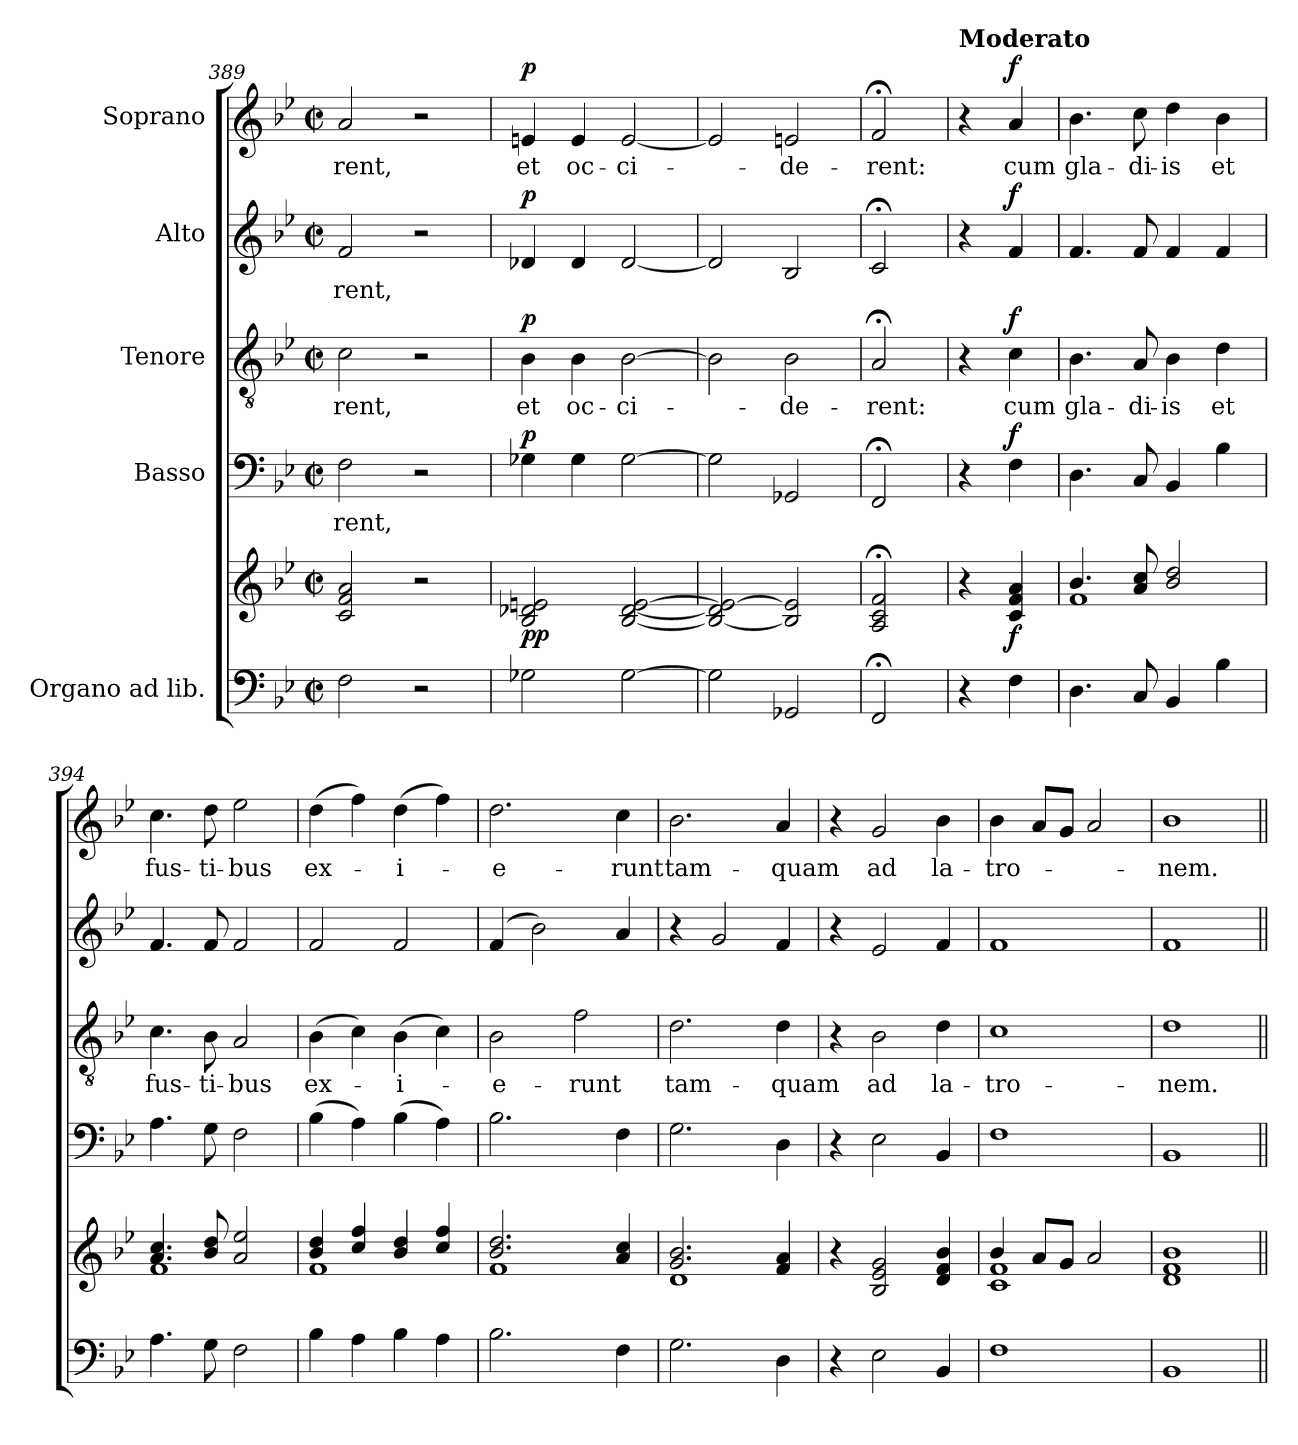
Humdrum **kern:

**kern	**kern	**dynam	**kern	**text	**dynam	**kern	**text	**dynam	**kern	**text	**dynam	**kern	**text	**dynam
*part5	*part5	*part5	*part4	*part4	*part4	*part3	*part3	*part3	*part2	*part2	*part2	*part1	*part1	*part1
*staff6	*staff5	*staff5/6	*staff4	*staff4	*staff4	*staff3	*staff3	*staff3	*staff2	*staff2	*staff2	*staff1	*staff1	*staff1
*I"Organo ad lib.	*	*	*I"Basso	*	*	*I"Tenore	*	*	*I"Alto	*	*	*I"Soprano	*	*
*clefF4	*clefG2	*	*clefF4	*	*	*clefGv2	*	*	*clefG2	*	*	*clefG2	*	*
*k[b-e-]	*k[b-e-]	*	*k[b-e-]	*	*	*k[b-e-]	*	*	*k[b-e-]	*	*	*k[b-e-]	*	*
*B-:	*B-:	*	*B-:	*	*	*B-:	*	*	*B-:	*	*	*B-:	*	*
*M2/2	*M2/2	*	*M2/2	*	*	*M2/2	*	*	*M2/2	*	*	*M2/2	*	*
*met(c|)	*met(c|)	*	*met(c|)	*	*	*met(c|)	*	*	*met(c|)	*	*	*met(c|)	*	*
=389	=389	=389	=389	=389	=389	=389	=389	=389	=389	=389	=389	=389	=389	=389
2F\	2c/ 2f/ 2a/	.	2F\	-rent,	.	2c\	-rent,	.	2f/	-rent,	.	2a/	-rent,	.
2r	2r	.	2r	.	.	2r	.	.	2r	.	.	2r	.	.
=390	=390	=390	=390	=390	=390	=390	=390	=390	=390	=390	=390	=390	=390	=390
!	!	!LO:DY:b	!	!	!LO:DY:a	!	!	!LO:DY:a	!	!	!LO:DY:a	!	!	!LO:DY:a
2G-X\	2B-/ 2d-X/ 2en/	pp	4G-X\	.	p	4B-\	et	p	4d-X/	.	p	4en/	et	p
.	.	.	4G-\	.	.	4B-\	oc-	.	4d-/	.	.	4e/	oc-	.
[2G-\	[2B-/ [2d-/ [2e/	.	[2G-\	.	.	[2B-\	-ci-	.	[2d-/	.	.	[2e/	-ci-	.
=391	=391	=391	=391	=391	=391	=391	=391	=391	=391	=391	=391	=391	=391	=391
2G-\]	2B-/_ 2d-/] 2e/_	.	2G-\]	.	.	2B-\]	.	.	2d-/]	.	.	2e/]	.	.
2GG-X/	2B-/] 2e/]	.	2GG-X/	.	.	2B-\	-de-	.	2B-/	.	.	2en/	-de-	.
=392	=392	=392	=392	=392	=392	=392	=392	=392	=392	=392	=392	=392	=392	=392
2FF;</	2A/;< 2c/;< 2f/;<	.	2FF;</	.	.	2A;</	-rent:	.	2c;</	.	.	2f;</	-rent:	.
!!LO:LB:g=z
=392X3	=392X3	=392X3	=392X3	=392X3	=392X3	=392X3	=392X3	=392X3	=392X3	=392X3	=392X3	=392X3	=392X3	=392X3
!	!	!	!	!	!	!	!	!	!	!	!	!LO:TX:a:B:t=Moderato	!	!
4r	4r	.	4r	.	.	4r	.	.	4r	.	.	4r	.	.
!	!	!LO:DY:b	!	!	!LO:DY:a	!	!	!LO:DY:a	!	!	!LO:DY:a	!	!	!LO:DY:a
4F\	4c/ 4f/ 4a/	f	4F\	.	f	4c\	cum	f	4f/	.	f	4a/	cum	f
=393	=393	=393	=393	=393	=393	=393	=393	=393	=393	=393	=393	=393	=393	=393
*	*^	*	*	*	*	*	*	*	*	*	*	*	*	*
4.D\	4.b-/	1f	.	4.D\	.	.	4.B-\	gla-	.	4.f/	.	.	4.b-\	gla-	.
8C/	8a/ 8cc/	.	.	8C/	.	.	8A/	-di-	.	8f/	.	.	8cc\	-di-	.
4BB-/	2b-/ 2dd/	.	.	4BB-/	.	.	4B-\	-is	.	4f/	.	.	4dd\	-is	.
4B-\	.	.	.	4B-\	.	.	4d\	et	.	4f/	.	.	4b-\	et	.
=394	=394	=394	=394	=394	=394	=394	=394	=394	=394	=394	=394	=394	=394	=394	=394
4.A\	4.a/ 4.cc/	1f	.	4.A\	.	.	4.c\	fus-	.	4.f/	.	.	4.cc\	fus-	.
8G\	8b-/ 8dd/	.	.	8G\	.	.	8B-\	-ti-	.	8f/	.	.	8dd\	-ti-	.
2F\	2a/ 2ee-/	.	.	2F\	.	.	2A/	-bus	.	2f/	.	.	2ee-\	-bus	.
=395	=395	=395	=395	=395	=395	=395	=395	=395	=395	=395	=395	=395	=395	=395	=395
4B-\	4b-/ 4dd/	1f	.	(>4B-\	.	.	(>4B-\	ex-	.	2f/	.	.	(>4dd\	ex-	.
4A\	4cc/ 4ff/	.	.	4A\)	.	.	4c\)	.	.	.	.	.	4ff\)	.	.
4B-\	4b-/ 4dd/	.	.	(>4B-\	.	.	(>4B-\	-i-	.	2f/	.	.	(>4dd\	-i-	.
4A\	4cc/ 4ff/	.	.	4A\)	.	.	4c\)	.	.	.	.	.	4ff\)	.	.
=396	=396	=396	=396	=396	=396	=396	=396	=396	=396	=396	=396	=396	=396	=396	=396
2.B-\	2.b-/ 2.dd/	1f	.	2.B-\	.	.	2B-\	-e-	.	(>4f/	.	.	2.dd\	-e-	.
.	.	.	.	.	.	.	.	.	.	2b-\)	.	.	.	.	.
.	.	.	.	.	.	.	2f\	-runt	.	.	.	.	.	.	.
4F\	4a/ 4cc/	.	.	4F\	.	.	.	.	.	4a/	.	.	4cc\	-runt	.
=397	=397	=397	=397	=397	=397	=397	=397	=397	=397	=397	=397	=397	=397	=397	=397
2.G\	2.g/ 2.b-/	1d	.	2.G\	.	.	2.d\	tam-	.	4r	.	.	2.b-\	tam-	.
.	.	.	.	.	.	.	.	.	.	2g/	.	.	.	.	.
4D\	4f/ 4a/	.	.	4D\	.	.	4d\	-quam	.	4f/	.	.	4a/	-quam	.
*	*v	*v	*	*	*	*	*	*	*	*	*	*	*	*	*
=398	=398	=398	=398	=398	=398	=398	=398	=398	=398	=398	=398	=398	=398	=398
4r	4r	.	4r	.	.	4r	.	.	4r	.	.	4r	.	.
2E-\	2B-/ 2e-/ 2g/	.	2E-\	.	.	2B-\	ad	.	2e-/	.	.	2g/	ad	.
4BB-/	4d/ 4f/ 4b-/	.	4BB-/	.	.	4d\	la-	.	4f/	.	.	4b-\	la-	.
=399	=399	=399	=399	=399	=399	=399	=399	=399	=399	=399	=399	=399	=399	=399
*	*^	*	*	*	*	*	*	*	*	*	*	*	*	*
1F	4b-/	1c 1f	.	1F	.	.	1c	-tro-	.	1f	.	.	4b-\	-tro-	.
.	8a/L	.	.	.	.	.	.	.	.	.	.	.	8a/L	.	.
.	8g/J	.	.	.	.	.	.	.	.	.	.	.	8g/J	.	.
.	2a/	.	.	.	.	.	.	.	.	.	.	.	2a/	.	.
*	*v	*v	*	*	*	*	*	*	*	*	*	*	*	*	*
=400	=400	=400	=400	=400	=400	=400	=400	=400	=400	=400	=400	=400	=400	=400
1BB-	1d 1f 1b-	.	1BB-	.	.	1d	-nem.	.	1f	.	.	1b-	-nem.	.
=||	=||	=||	=||	=||	=||	=||	=||	=||	=||	=||	=||	=||	=||	=||
*-	*-	*-	*-	*-	*-	*-	*-	*-	*-	*-	*-	*-	*-	*-
